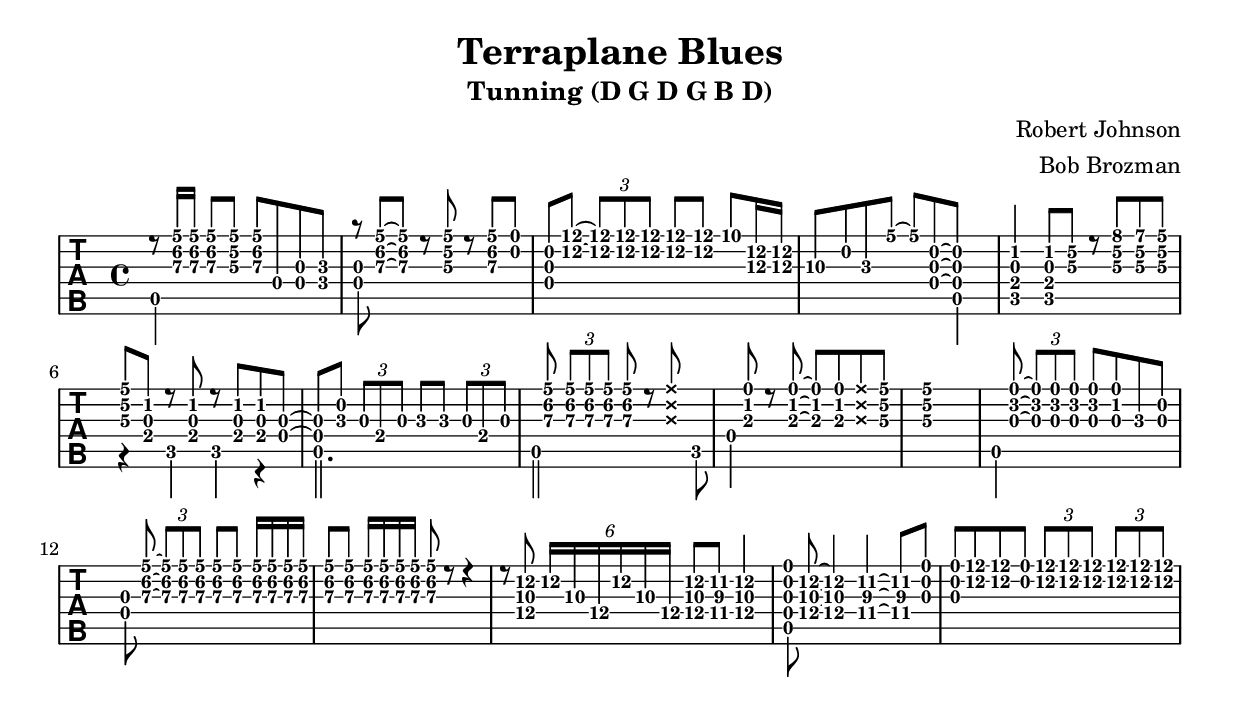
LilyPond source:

% 
% 
%
\version "2.23.82"
\include "english.ly"
\header {
  title = "Terraplane Blues"
  subtitle = "Tunning (D G D G B D)"
  arranger = "Bob Brozman"
  composer = "Robert Johnson"
}

\paper {
  top-margin = 0.5\in
  bottom-margin = 0.5\in
}
\layout { indent = 0.0\cm }
\layout { \override Voice.StringNumber.stencil = ##f }

upper = \relative c' {
  \voiceOne
  \stemUp
  r8 <d'\3 f\2 g\1>16 <d f g>16 <d f g>8 <c e g>8 <d f g> d, <d g> <f bf> |
  r8
  <d'\3 f\2 g\1>8 ~ <d\3 f\2 g\1>8 r8 <c e g>8 r8 <d\3 f\2 g\1>8 <b d> |
  <d, g b>8 <b'' d> ~  \tuplet 3/2 { <b d> <b d> <b d> } <b d> <b d> c <g\3 b\2>16 <g\3 b\2>16 |
  f8\3 b,\2 bf\3 g'\1~ g\1 <d, g b> ~ <d g b> s8 |
  <bf e g c>4 <bf e g c>8 <c'\3 e\2> r8 <c\3 e\2 bf'\1> <c\3 e\2 a\1> <c\3 e\2 g\1> |
  <c e g> <e, g c> r8 <e g c> r8 <e g c> <e g c> <d g> ~ |
  <d g> <bf' b> \tuplet 3/2 { g e g} bf bf \tuplet 3/2 { g e g}
  s8 <d'\3 f\2 g\1> \tuplet 3/2 { <d f g> <d f g> <d f g> } <d f g> r8 \deadNote { <d f g> } s8 |
  s8 <a c d>8 r8 <a c d>8 ~ <a c d>8 <a c d>8 \deadNote { <a c d>8 } <c e g> |
  <c e g>1 |
  s8 <g d' d>8 ~ \tuplet  3/2 { <g d' d> <g d' d> <g d' d> } <g d' d>8 <g c d> bf <g b> |
  s8 <d' f g>8 ~ \tuplet  3/2 { <d f g> <d f g> <d f g> } <d f g>8 <d f g> <d f g>16 <d f g> <d f g> <d f g> | 
  <d f g>8 <d f g> <d f g>16 <d f g> <d f g> <d f g> <d f g>8 r8 r4 | 
  r8 <d\4 f\3 b\2>8 \tuplet 6/4 { b'16\2 f\3 d\4 b'\2 f\3 d\4 }  <d\4 f\3 b\2>8 <df\4 e\3 bf'\2>8 <d\4 f\3 b\2>4 |
  s8 <d\4 f\3 b\2>8~ <d\4 f\3 b\2>4 <df\4 e\3 bf'\2>4 ~ <df\4 e\3 bf'\2>8 <g, b d>8 |
  <g b d>8 <b' d> <b d> <b, d> \tuplet 3/2 { <b' d> <b d> <b d> } \tuplet 3/2 { <b d> <b d> <b d> } |
  
  
}

lower = \relative c {
  \voiceTwo
  g'4\5 s4 s4 s4 |
  <d'\4 g\3>8 s8 s4 s2 |
  s1 |
  s2 s4 g,4 |
  s1 |
  r4 bf4 bf4 r4 |
  g2. s4 |
  g2 s4 s8 bf8 |
  d4 s4 s2 |
  s1 |
  g,4 s4 s2 |
  <d' g>8 s8 s4 s2 |
  s1 |
  s1 |
  <g, d' g b d>8 s8 s4 s2 |
  s1 |
}

music = \relative c {
  \time 4/4
  {
    \tabFullNotation 
    <<
      \context TabVoice = "upper" \upper
      \context TabVoice = "lower" \lower
    >>
  }
}

\new TabStaff {
  \clef moderntab
  \set TabStaff.stringTunings = #guitar-open-g-tuning
  \transpose c c,
  \music
}

\score {
  \music
  \midi {
    \tempo 4 = 70
    \set Staff.midiInstrument = #"acoustic guitar (nylon)"
  }
}
